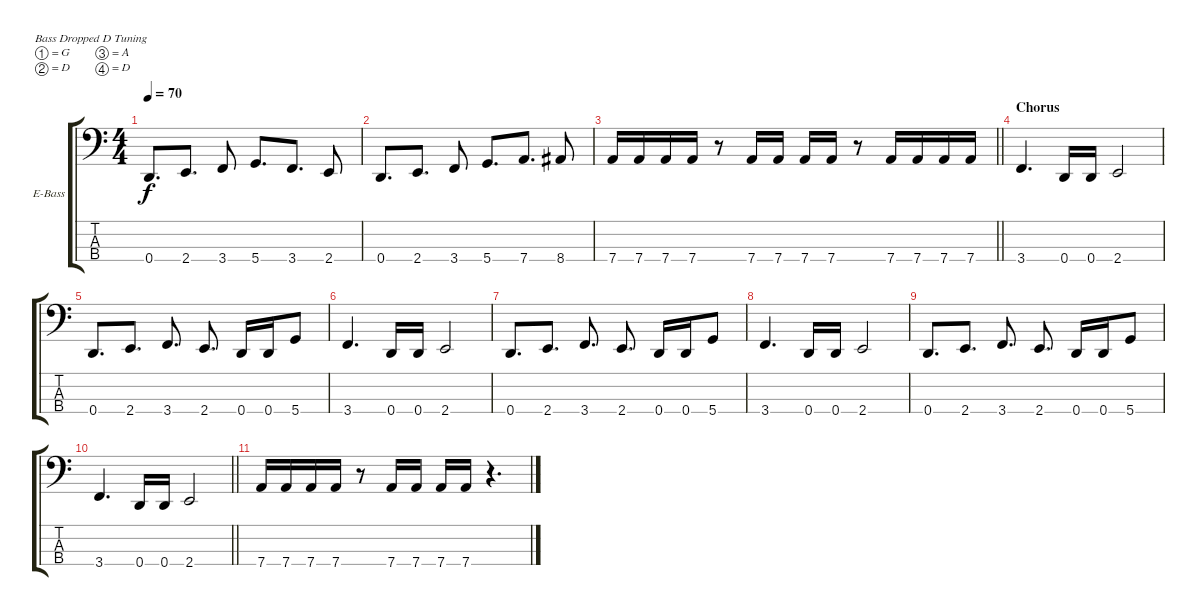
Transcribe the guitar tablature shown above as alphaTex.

\bracketExtendMode groupsimilarinstruments
\firstSystemTrackNameOrientation horizontal
\otherSystemsTrackNameOrientation horizontal
\track ("Bass" "E-Bass") {instrument electricbassfinger}
\staff {score tabs}
\tuning (G2 D2 A1 D1)
\ts (4 4)
\tempo 70
\clef f4
\ks c
0.4.8{d dy f} 2.4.8{d} 3.4.8 5.4.8{d} 3.4.8{d} 2.4.8 |
0.4.8{d} 2.4.8{d} 3.4.8 5.4.8{d} 7.4.8{d} 8.4.8 |
\barLineRight lightlight
7.4.16 7.4.16 7.4.16 7.4.16 r.8 7.4.16 7.4.16 7.4.16 7.4.16 r.8 7.4.16 7.4.16 7.4.16 7.4.16 |
\section ("" "Chorus")
3.4.4{d} 0.4.16 0.4.16 2.4.2 |
0.4.8{d} 2.4.8{d} 3.4.8{d} 2.4.8{d} 0.4.16 0.4.16 5.4.8 |
3.4.4{d} 0.4.16 0.4.16 2.4.2 |
0.4.8{d} 2.4.8{d} 3.4.8{d} 2.4.8{d} 0.4.16 0.4.16 5.4.8 |
3.4.4{d} 0.4.16 0.4.16 2.4.2 |
0.4.8{d} 2.4.8{d} 3.4.8{d} 2.4.8{d} 0.4.16 0.4.16 5.4.8 |
\barLineRight lightlight
3.4.4{d} 0.4.16 0.4.16 2.4.2 |
7.4.16 7.4.16 7.4.16 7.4.16 r.8 7.4.16 7.4.16 7.4.16 7.4.16 r.4{d}
